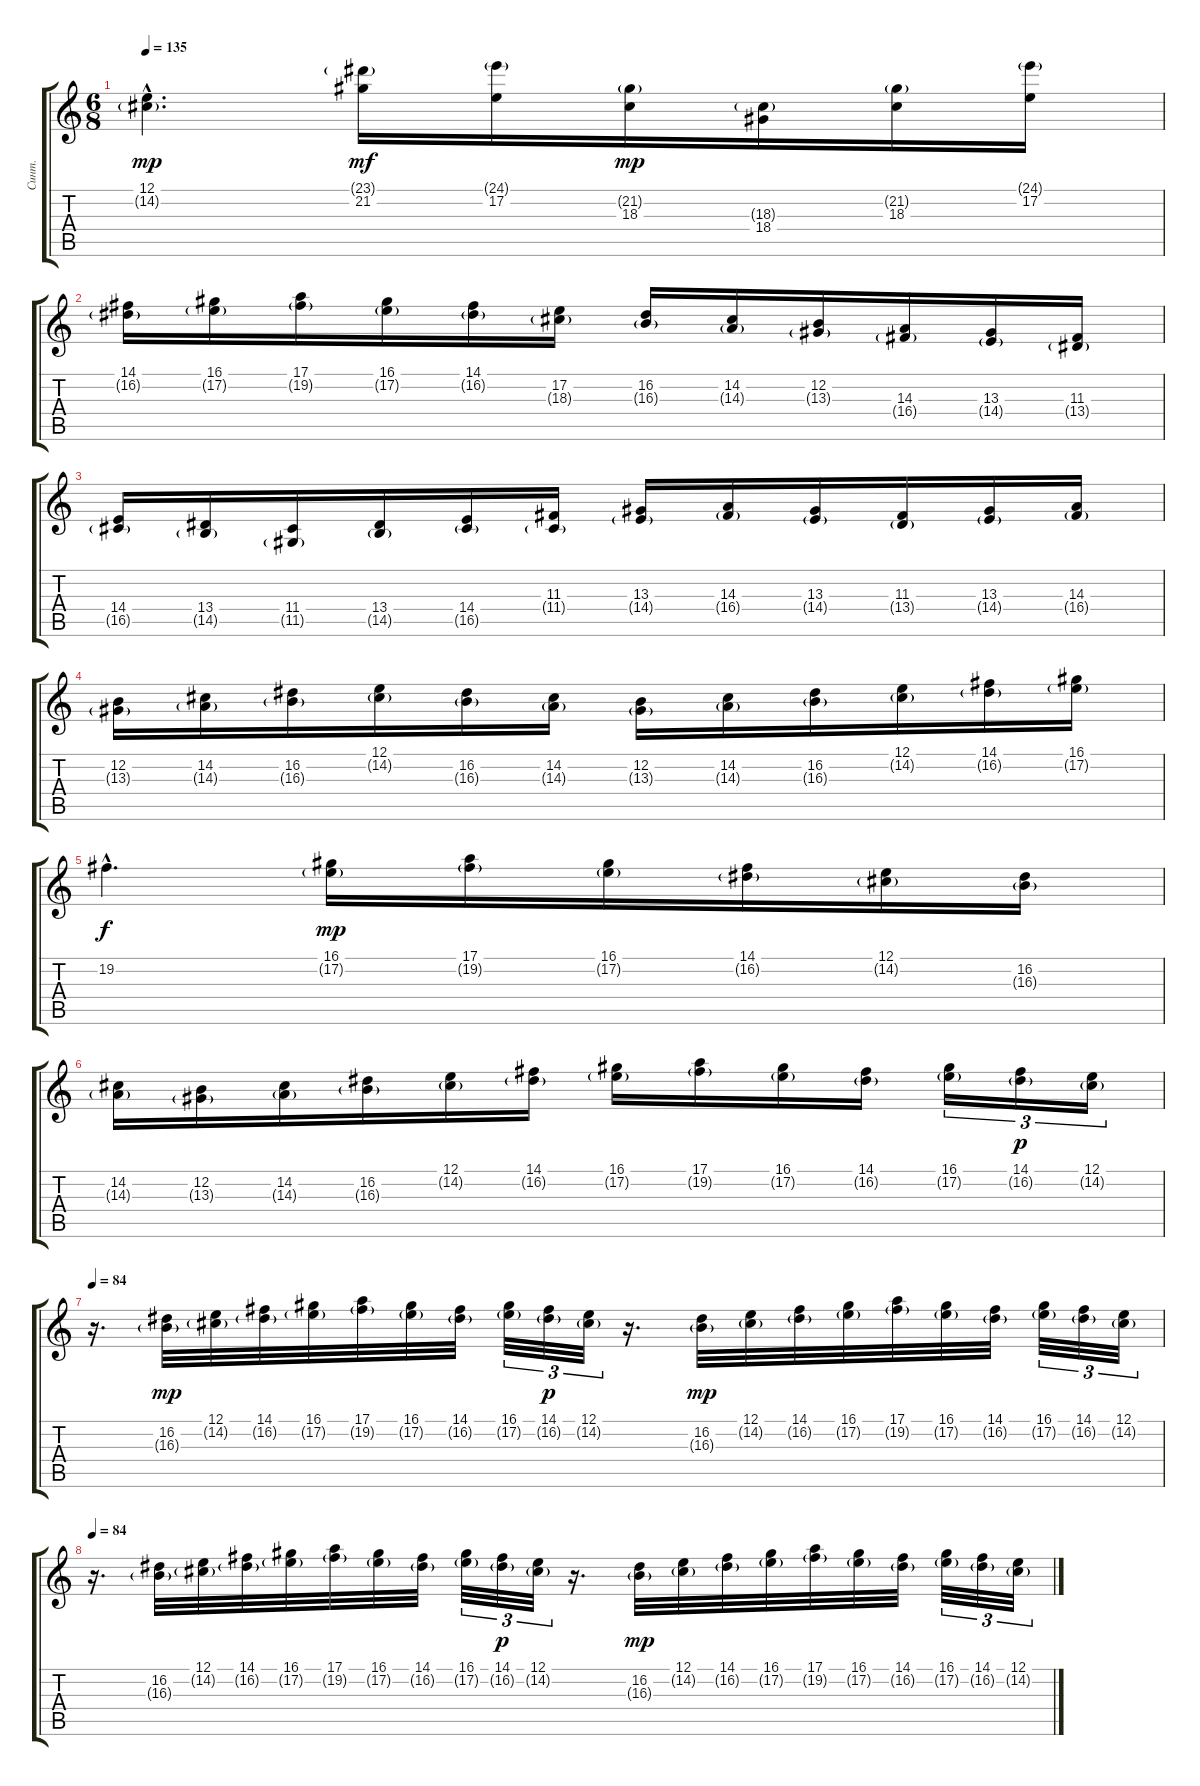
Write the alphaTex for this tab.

\track ("Синт." "Синт.") {instrument stringensemble1}
\staff {score tabs}
\tuning (E4 B3 G3 D3 A2 E2) {hide}
\ts (6 8)
\tempo 135
\clef g2
\ks c
(12.1{hac} 14.2{g hac}).4{d dy mp} (23.1{g} 21.2).16{dy mf} (24.1{g} 17.2).16 (21.2{g} 18.3).16{dy mp} (18.3{g} 18.4).16 (21.2{g} 18.3).16 (24.1{g} 17.2).16 |
(14.1 16.2{g}).16 (16.1 17.2{g}).16 (17.1 19.2{g}).16 (16.1 17.2{g}).16 (14.1 16.2{g}).16 (17.2 18.3{g}).16 (16.2 16.3{g}).16 (14.2 14.3{g}).16 (12.2 13.3{g}).16 (14.3 16.4{g}).16 (13.3 14.4{g}).16 (11.3 13.4{g}).16 |
(14.4 16.5{g}).16 (13.4 14.5{g}).16 (11.4 11.5{g}).16 (13.4 14.5{g}).16 (14.4 16.5{g}).16 (11.3 11.4{g}).16 (13.3 14.4{g}).16 (14.3 16.4{g}).16 (13.3 14.4{g}).16 (11.3 13.4{g}).16 (13.3 14.4{g}).16 (14.3 16.4{g}).16 |
(12.2 13.3{g}).16 (14.2 14.3{g}).16 (16.2 16.3{g}).16 (12.1 14.2{g}).16 (16.2 16.3{g}).16 (14.2 14.3{g}).16 (12.2 13.3{g}).16 (14.2 14.3{g}).16 (16.2 16.3{g}).16 (12.1 14.2{g}).16 (14.1 16.2{g}).16 (16.1 17.2{g}).16 |
19.2{hac}.4{d dy f} (16.1 17.2{g}).16{dy mp} (17.1 19.2{g}).16 (16.1 17.2{g}).16 (14.1 16.2{g}).16 (12.1 14.2{g}).16 (16.2 16.3{g}).16 |
(14.2 14.3{g}).16 (12.2 13.3{g}).16 (14.2 14.3{g}).16 (16.2 16.3{g}).16 (12.1 14.2{g}).16 (14.1 16.2{g}).16 (16.1 17.2{g}).16 (17.1 19.2{g}).16 (16.1 17.2{g}).16 (14.1 16.2{g}).16 (16.1 17.2{g}).16{tu (3 2)} (14.1 16.2{g}).16{tu (3 2) dy p} (12.1 14.2{g}).16{tu (3 2)} |
\section ("" "")
\tempo 84
r.16{d volume 8} (16.2 16.3{g}).32{dy mp} (12.1 14.2{g}).32 (14.1 16.2{g}).32 (16.1 17.2{g}).32 (17.1 19.2{g}).32 (16.1 17.2{g}).32 (14.1 16.2{g}).32 (16.1 17.2{g}).32{tu (3 2)} (14.1 16.2{g}).32{tu (3 2) dy p} (12.1 14.2{g}).32{tu (3 2)} r.16{d} (16.2 16.3{g}).32{dy mp volume 5} (12.1 14.2{g}).32 (14.1 16.2{g}).32 (16.1 17.2{g}).32 (17.1 19.2{g}).32 (16.1 17.2{g}).32 (14.1 16.2{g}).32 (16.1 17.2{g}).32{tu (3 2)} (14.1 16.2{g}).32{tu (3 2)} (12.1 14.2{g}).32{tu (3 2)} |
\tempo 84
r.16{d volume 4} (16.2 16.3{g}).32 (12.1 14.2{g}).32 (14.1 16.2{g}).32 (16.1 17.2{g}).32 (17.1 19.2{g}).32 (16.1 17.2{g}).32 (14.1 16.2{g}).32 (16.1 17.2{g}).32{tu (3 2)} (14.1 16.2{g}).32{tu (3 2) dy p} (12.1 14.2{g}).32{tu (3 2)} r.16{d} (16.2 16.3{g}).32{dy mp volume 1} (12.1 14.2{g}).32 (14.1 16.2{g}).32 (16.1 17.2{g}).32 (17.1 19.2{g}).32 (16.1 17.2{g}).32 (14.1 16.2{g}).32 (16.1 17.2{g}).32{tu (3 2)} (14.1 16.2{g}).32{tu (3 2)} (12.1 14.2{g}).32{tu (3 2)}
